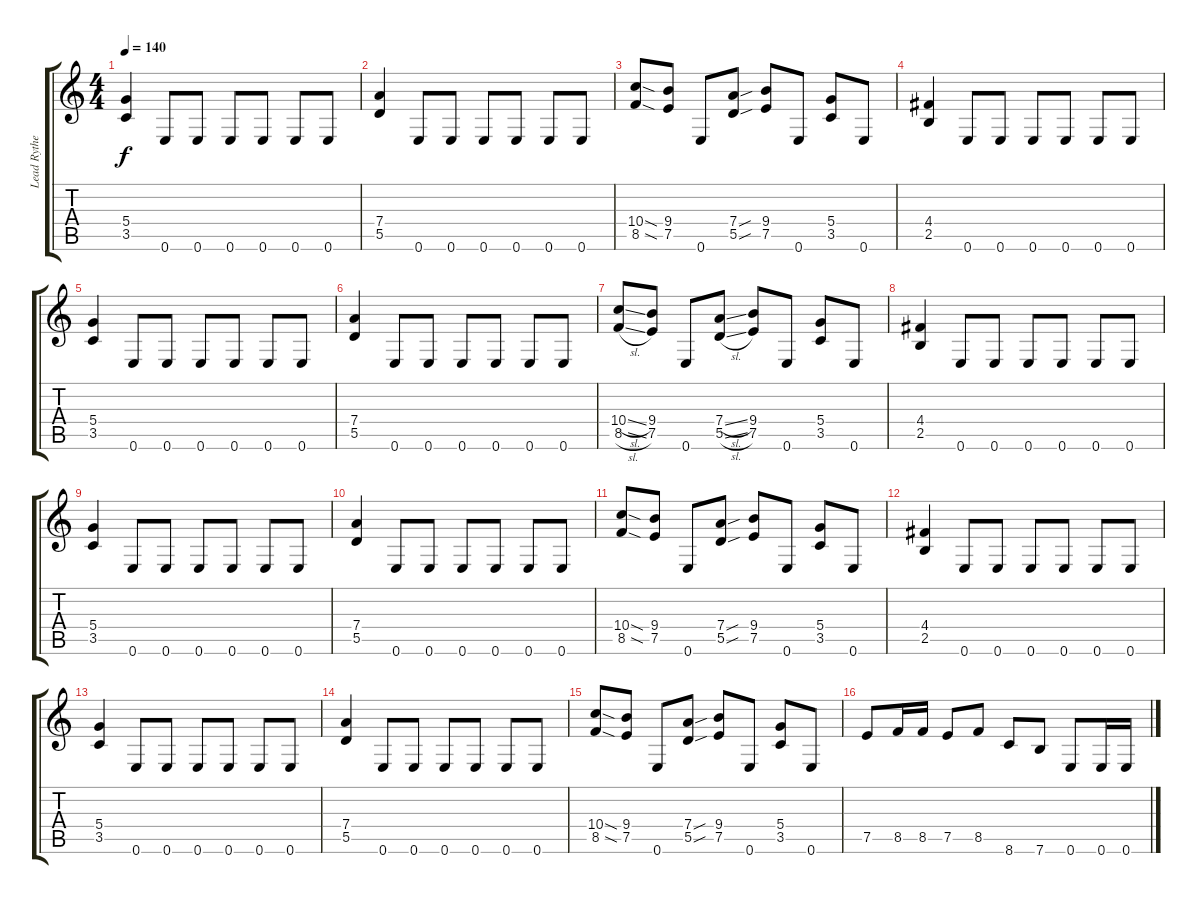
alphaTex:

\track ("Lead Rythem" "Lead Rythe") {instrument overdrivenguitar}
\staff {score tabs}
\tuning (E4 B3 G3 D3 A2 E2) {hide}
\ts (4 4)
\tempo 140
\clef g2
\ks c
(5.4 3.5).4{dy f} 0.6.8 0.6.8 0.6.8 0.6.8 0.6.8 0.6.8 |
(7.4 5.5).4 0.6.8 0.6.8 0.6.8 0.6.8 0.6.8 0.6.8 |
(10.4{sod} 8.5{sod}).8 (9.4 7.5).8 0.6.8 (7.4{sou} 5.5{sou}).8 (9.4 7.5).8 0.6.8 (5.4 3.5).8 0.6.8 |
(4.4 2.5).4 0.6.8 0.6.8 0.6.8 0.6.8 0.6.8 0.6.8 |
(5.4 3.5).4 0.6.8 0.6.8 0.6.8 0.6.8 0.6.8 0.6.8 |
(7.4 5.5).4 0.6.8 0.6.8 0.6.8 0.6.8 0.6.8 0.6.8 |
(10.4{sl} 8.5{sl}).8 (9.4 7.5).8 0.6.8 (7.4{sl} 5.5{sl}).8 (9.4 7.5).8 0.6.8 (5.4 3.5).8 0.6.8 |
(4.4 2.5).4 0.6.8 0.6.8 0.6.8 0.6.8 0.6.8 0.6.8 |
(5.4 3.5).4 0.6.8 0.6.8 0.6.8 0.6.8 0.6.8 0.6.8 |
(7.4 5.5).4 0.6.8 0.6.8 0.6.8 0.6.8 0.6.8 0.6.8 |
(10.4{sod} 8.5{sod}).8 (9.4 7.5).8 0.6.8 (7.4{sou} 5.5{sou}).8 (9.4 7.5).8 0.6.8 (5.4 3.5).8 0.6.8 |
(4.4 2.5).4 0.6.8 0.6.8 0.6.8 0.6.8 0.6.8 0.6.8 |
(5.4 3.5).4 0.6.8 0.6.8 0.6.8 0.6.8 0.6.8 0.6.8 |
(7.4 5.5).4 0.6.8 0.6.8 0.6.8 0.6.8 0.6.8 0.6.8 |
(10.4{sod} 8.5{sod}).8 (9.4 7.5).8 0.6.8 (7.4{sou} 5.5{sou}).8 (9.4 7.5).8 0.6.8 (5.4 3.5).8 0.6.8 |
7.5.8 8.5.16 8.5.16 7.5.8 8.5.8 8.6.8 7.6.8 0.6.8 0.6.16 0.6.16
